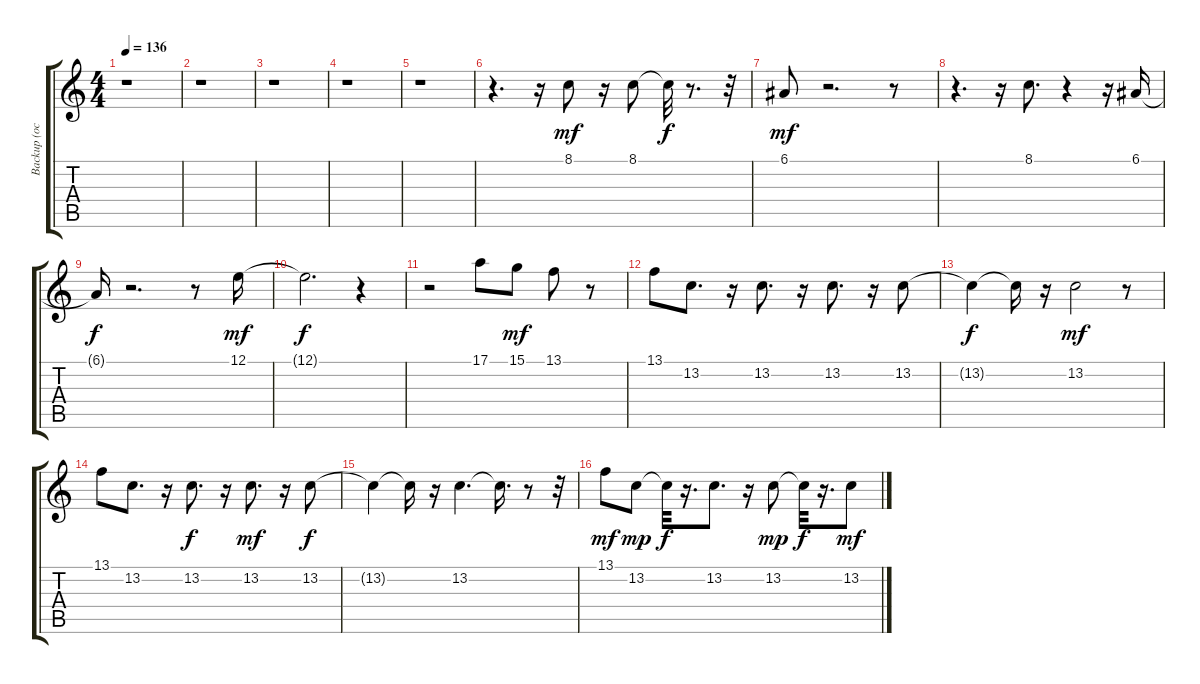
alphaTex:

\track ("Backup (ocarina)" "Backup (oc") {instrument ocarina}
\staff {score tabs}
\tuning (E4 B3 G3 D3 A2 E2) {hide}
\ts (4 4)
\tempo 136
\clef g2
\ks c
r.1{dy mf} |
r.1 |
r.1 |
r.1 |
r.1 |
r.4{d} r.16 8.1.8 r.16 8.1.8 8.1{t}.32{dy f} r.8{d} r.32 |
6.1.8{dy mf} r.2{d} r.8 |
r.4{d} r.16 8.1.8{d} r.4 r.16 6.1.16 |
6.1{t}.16{dy f} r.2{d} r.8 12.1.16{dy mf} |
12.1{t}.2{d dy f} r.4 |
r.2 17.1.8 15.1.8{dy mf} 13.1.8 r.8 |
13.1.8 13.2.8{d} r.16 13.2.8{d} r.16 13.2.8{d} r.16 13.2.8 |
13.2{t}.4{dy f} 13.2{t}.16 r.16 13.2.2{dy mf} r.8 |
13.1.8 13.2.8{d} r.16 13.2.8{d dy f} r.16 13.2.8{d dy mf} r.16 13.2.8{dy f} |
13.2{t}.4 13.2{t}.16 r.16 13.2.4{d} 13.2{t}.16{d} r.8 r.32 |
13.1.8{dy mf} 13.2.8{dy mp} 13.2{t}.32{dy f} r.16{d} 13.2.8{d} r.16 13.2.8{dy mp} 13.2{t}.32{dy f} r.16{d} 13.2.8{dy mf}
